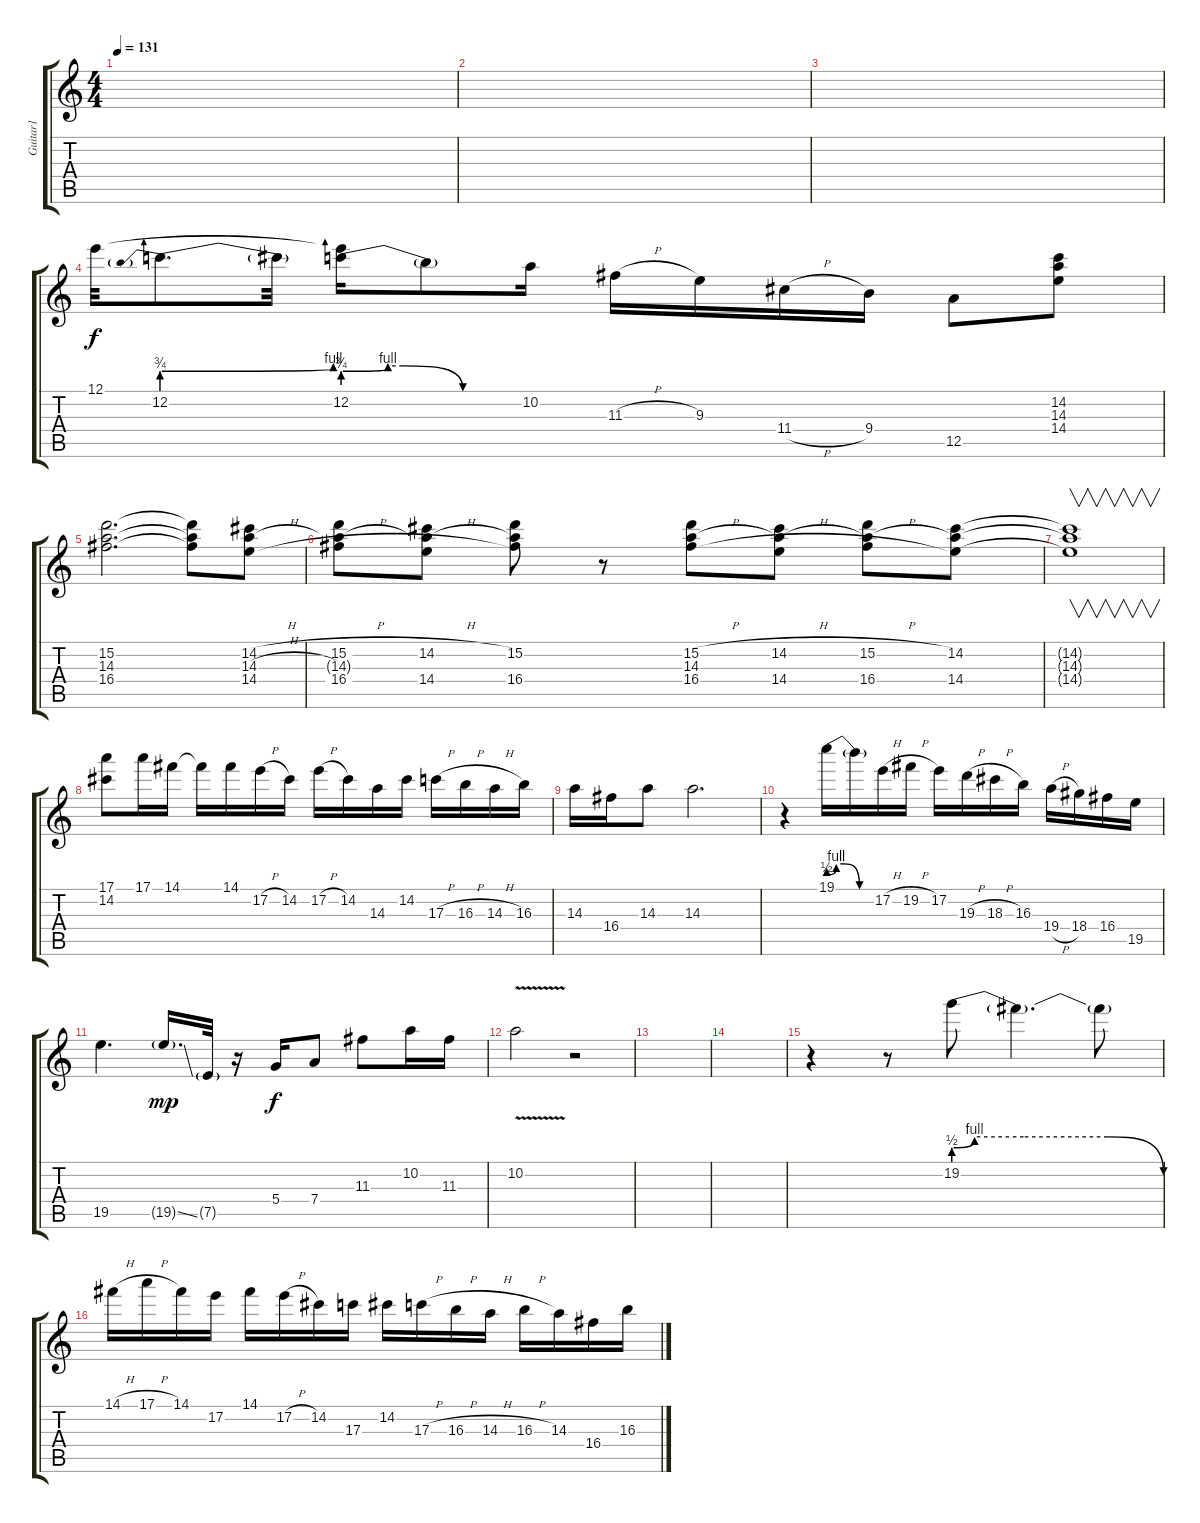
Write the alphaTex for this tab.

\track ("Guitar1" "Guitar1") {instrument electricguitarjazz}
\staff {score tabs}
\tuning (E4 B3 G3 D3 A2 E2) {hide}
\ts (4 4)
\tempo 131
\clef g2
\ks c
|
|
|
12.1.32{volume 16} 12.2{be (prebendbend 0 3 60 4)}.8{d} 12.2{t}.32 (12.1{t} 12.2{be (custom 0 3 15 4 20 4 40 0 60 0)}).16 12.2{t}.8 10.2.16 11.3{h}.16 9.3.16 11.4{h}.16 9.4.16 12.5.8 (14.2 14.3 14.4).8 |
(15.2 14.3 16.4).2{d} (15.2{t} 14.3{t} 16.4{t}).8 (14.2{h} 14.3{h} 14.4{h}).8 |
(15.2{h} 14.3{t} 16.4{h}).8 (14.2{h} 14.3{t} 14.4{h}).8 (15.2 14.3{t} 16.4).8 r.8 (15.2{h} 14.3 16.4{h}).8 (14.2{h} 14.3{t} 14.4{h}).8 (15.2{h} 14.3{t} 16.4{h}).8 (14.2 14.3{t} 14.4).8 |
(14.2{t} 14.3{t} 14.4{t}).1{v} |
(17.1 14.2).8 17.1.16 14.1.16 14.1{t}.16 14.1.16 17.2{h}.16 14.2.16 17.2{h}.16 14.2.16 14.3.16 14.2.16 17.3{h}.16 16.3{h}.16 14.3{h}.16 16.3.16 |
14.3.16 16.4.16 14.3.8 14.3.2{d} |
r.4 19.1{be (custom 0 2 10 4 20 4 40 0 60 0)}.16 19.1{t}.16 17.2{h}.16 19.2{h}.16 17.2.16 19.3{h}.16 18.3{h}.16 16.3.16 19.4{h}.16 18.4.16 16.4.16 19.5.16 |
19.5.4{d} 19.5{ss g}.16{d dy mp} 7.5{g}.32 r.16 5.4.16{dy f} 7.4.8 11.3.8 10.2.16 11.3.16 |
10.2{v}.2 r.2 |
|
|
r.4{instrument overdrivenguitar} r.8 19.2{be (custom 0 2 6 4 20 4 44 4 60 0)}.8 19.2{t}.4{d} 19.2{t}.8 |
14.1{h}.16 17.1{h}.16 14.1.16 17.2.16 14.1.16 17.2{h}.16 14.2.16 17.3.16 14.2.16 17.3{h}.16 16.3{h}.16 14.3{h}.16 16.3{h}.16 14.3.16 16.4.16 16.3{h}.16
